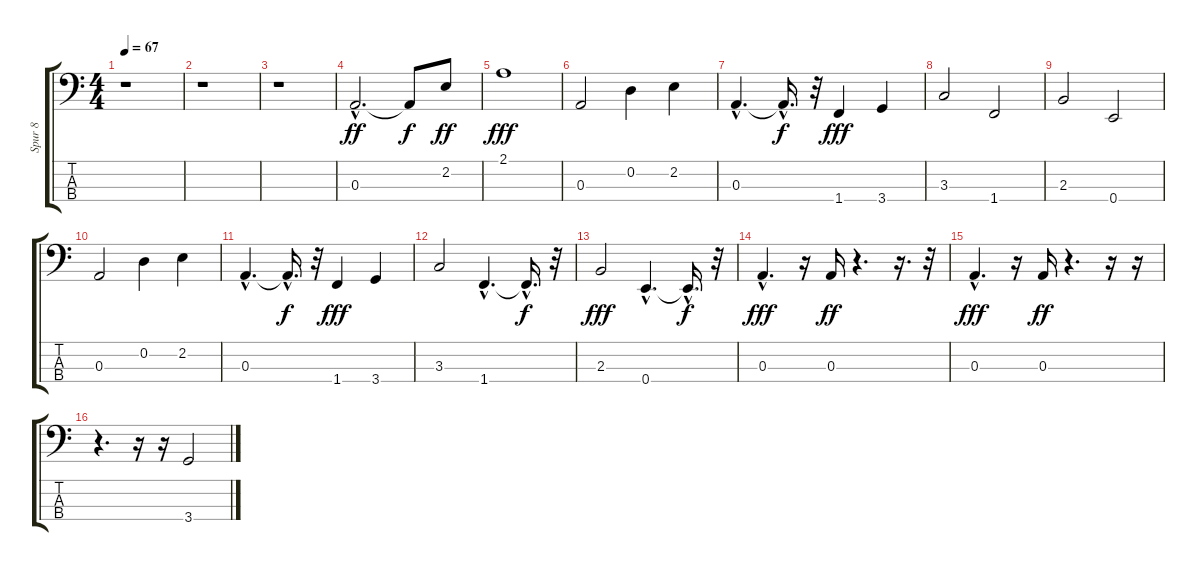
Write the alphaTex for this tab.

\track ("Spur 8" "Spur 8") {instrument electricbassfinger}
\staff {score tabs}
\tuning (G2 D2 A1 E1) {hide}
\ts (4 4)
\tempo 67
\clef f4
\ks c
r.1{dy ff instrument electricbassfinger} |
r.1 |
r.1 |
0.3{hac}.2{d} 0.3{t}.8{dy f} 2.2.8{dy ff} |
2.1.1{dy fff} |
0.3.2 0.2.4 2.2.4 |
0.3{hac}.4{d} 0.3{hac t}.16{d dy f} r.32 1.4.4{dy fff} 3.4.4 |
3.3.2 1.4.2 |
2.3.2 0.4.2 |
0.3.2 0.2.4 2.2.4 |
0.3{hac}.4{d} 0.3{hac t}.16{d dy f} r.32 1.4.4{dy fff} 3.4.4 |
3.3.2 1.4{hac}.4{d} 1.4{hac t}.16{d dy f} r.32 |
2.3.2{dy fff} 0.4{hac}.4{d} 0.4{hac t}.16{d dy f} r.32 |
0.3{hac}.4{d dy fff} r.16 0.3.16{dy ff} r.4{d} r.16{d} r.32 |
0.3{hac}.4{d dy fff} r.16 0.3.16{dy ff} r.4{d} r.16 r.16 |
r.4{d} r.16 r.16 3.4.2
